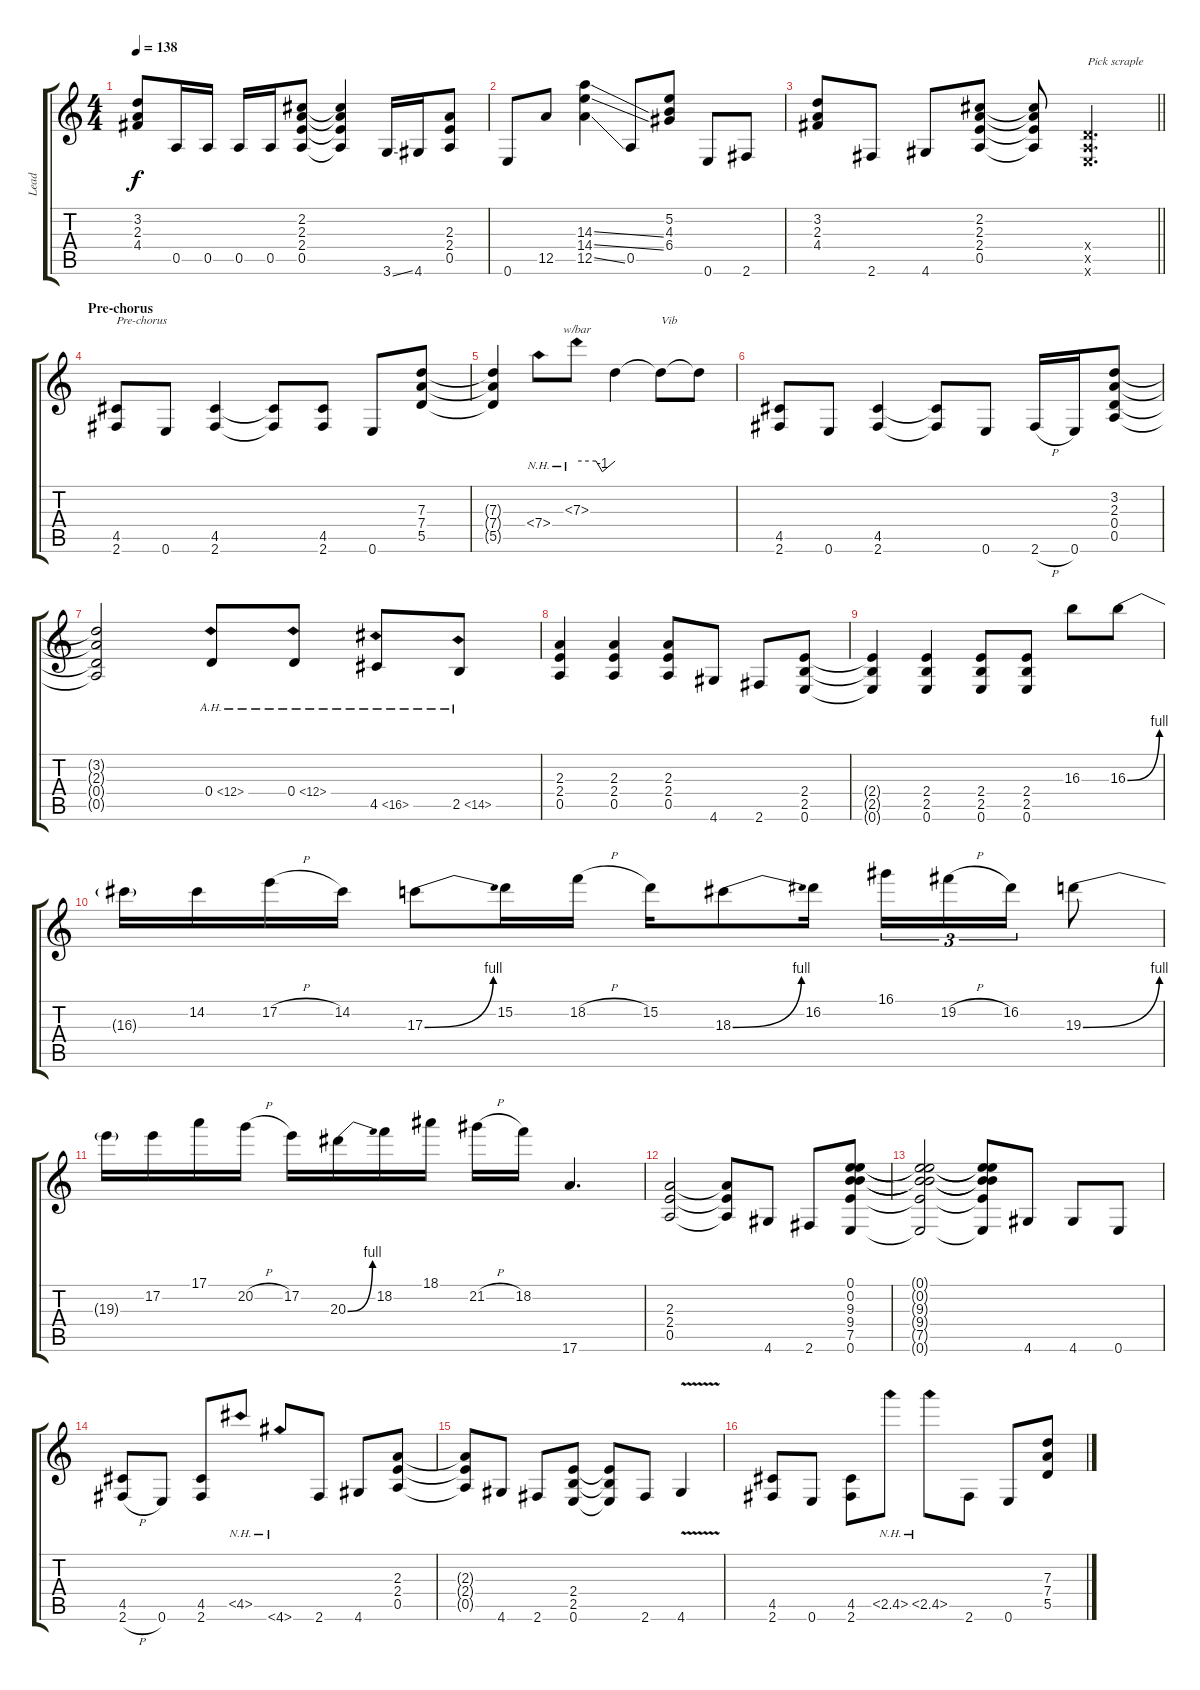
\track ("Lead" "Lead") {instrument distortionguitar}
\staff {score tabs}
\tuning (E4 B3 G3 D3 A2 E2) {hide}
\ts (4 4)
\tempo 138
\clef g2
\ks c
(3.2 2.3 4.4).8{dy f} 0.5.16 0.5.16 0.5.16 0.5.16 (2.2 2.3 2.4 0.5).8 (2.2{t} 2.3{t} 2.4{t} 0.5{t}).4 3.6{ss}.16 4.6.16 (2.3 2.4 0.5).8 |
0.6.8 12.5.8 (14.3{ss} 14.4{ss} 12.5{ss}).4 0.5.8 (5.2 4.3 6.4).8 0.6.8 2.6.8 |
\barLineRight lightlight
(3.2 2.3 4.4).8 2.6.8 4.6.8 (2.2 2.3 2.4 0.5).8 (2.2{t} 2.3{t} 2.4{t} 0.5{t}).8 (0.4{x} 0.5{x} 0.6{x}).4{d txt "Pick scraple"} |
\section ("" "Pre-chorus")
(4.5 2.6).8{txt "Pre-chorus"} 0.6.8 (4.5 2.6).4 (4.5{t} 2.6{t}).8 (4.5 2.6).8 0.6.8 (7.3 7.4 5.5).8 |
(7.3{t} 7.4{t} 5.5{t}).4 7.4{nh}.8 7.3{nh}.8{tbe (custom default 0 0 30 0 40 -4 60 0)} 7.3{t}.4 7.3{t}.8{txt "Vib"} 7.3{t}.8 |
(4.5 2.6).8 0.6.8 (4.5 2.6).4 (4.5{t} 2.6{t}).8 0.6.8 2.6{h}.16 0.6.16 (3.2 2.3 0.4 0.5).8 |
(3.2{t} 2.3{t} 0.4{t} 0.5{t}).2 0.4{ah 12}.8 0.4{ah 12}.8 4.5{ah 12}.8 2.5{ah 12}.8 |
(2.3 2.4 0.5).4 (2.3 2.4 0.5).4 (2.3 2.4 0.5).8 4.6.8 2.6.8 (2.4 2.5 0.6).8 |
(2.4{t} 2.5{t} 0.6{t}).4 (2.4 2.5 0.6).4 (2.4 2.5 0.6).8 (2.4 2.5 0.6).8 16.3.8 16.3{be (bend 0 0 60 4)}.8 |
16.3{t}.16 14.2.16 17.2{h}.16 14.2.16 17.3{be (bend 0 0 60 4)}.8 15.2.16 18.2{h}.16 15.2.16 18.3{be (bend 0 0 60 4)}.8 16.2.16 16.1.16{tu (3 2)} 19.2{h}.16{tu (3 2)} 16.2.16{tu (3 2)} 19.3{be (bend 0 0 60 4)}.8 |
19.3{t}.16 17.2.16 17.1.16 20.2{h}.16 17.2.16 20.3{be (bend 0 0 60 4)}.16 18.2.16 18.1.16 21.2{h}.16 18.2.16 17.6.4{d} |
(2.3 2.4 0.5).2 (2.3{t} 2.4{t} 0.5{t}).8 4.6.8 2.6.8 (0.1 0.2 9.3 9.4 7.5 0.6).8 |
(0.1{t} 0.2{t} 9.3{t} 9.4{t} 7.5{t} 0.6{t}).2 (0.1{t} 0.2{t} 9.3{t} 9.4{t} 7.5{t} 0.6{t}).8 4.6.8 4.6.8 0.6.8 |
(4.5 2.6{h}).8 0.6.8 (4.5 2.6).8 4.5{nh}.8 4.6{nh}.8 2.6.8 4.6.8 (2.3 2.4 0.5).8 |
(2.3{t} 2.4{t} 0.5{t}).8 4.6.8 2.6.8 (2.4 2.5 0.6).8 (2.4{t} 2.5{t} 0.6{t}).8 2.6.8 4.6{v}.4 |
(4.5 2.6).8 0.6.8 (4.5 2.6).8 2.5{nh}.8 2.5{nh}.8 2.6.8 0.6.8 (7.3 7.4 5.5).8
